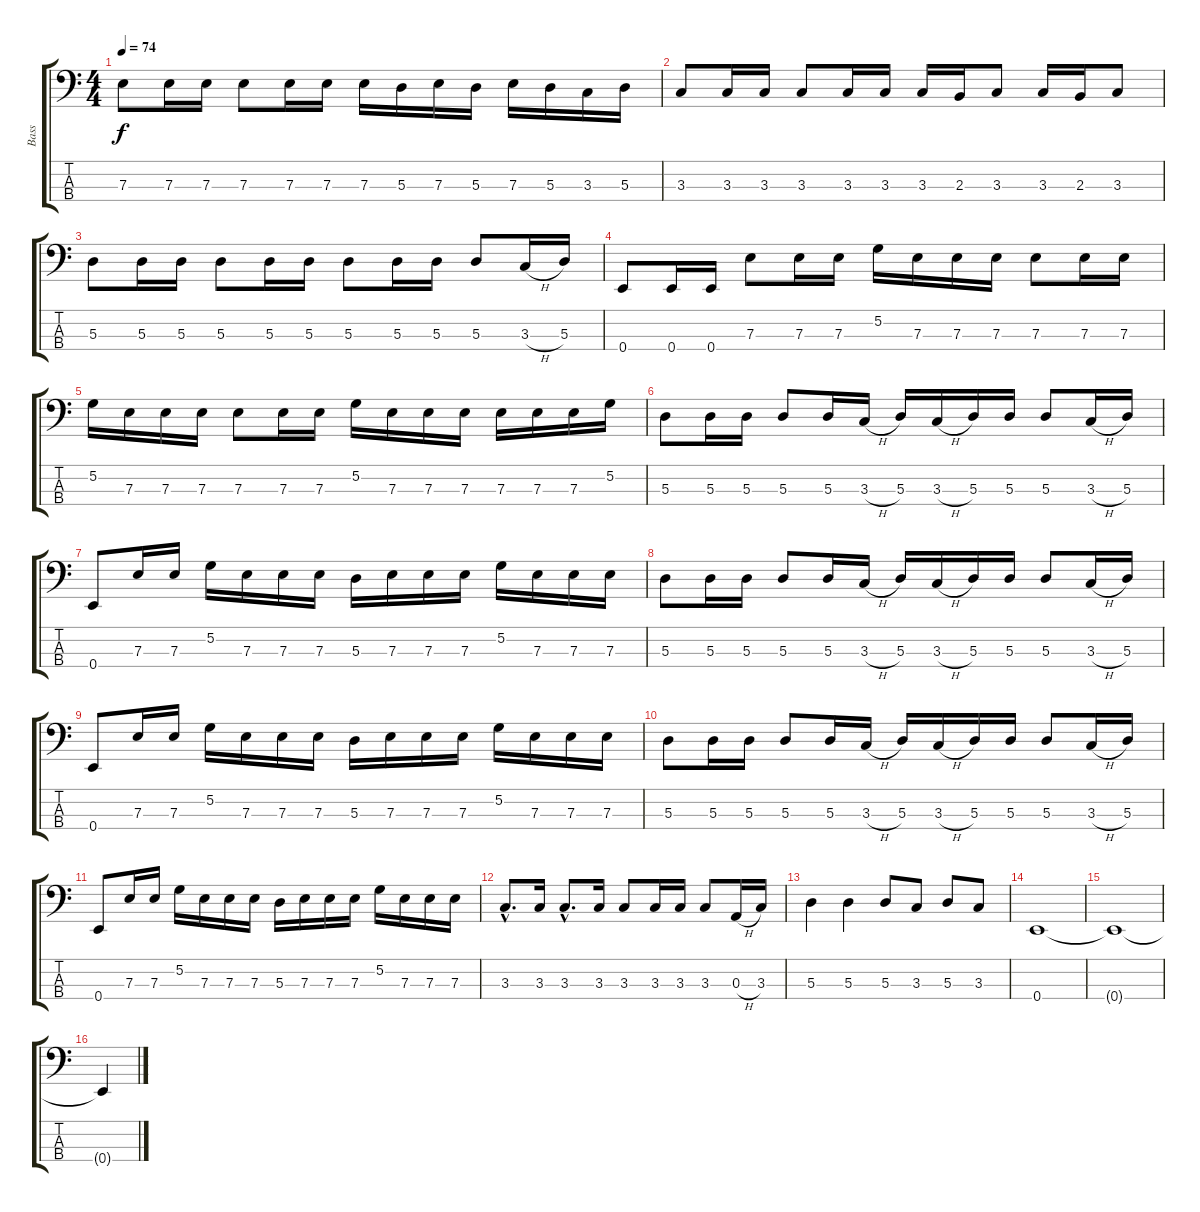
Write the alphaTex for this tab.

\track ("Bass" "Bass") {instrument electricbasspick}
\staff {score tabs}
\tuning (G2 D2 A1 E1) {hide}
\ts (4 4)
\tempo 74
\clef f4
\ks c
7.3.8{dy f} 7.3.16 7.3.16 7.3.8 7.3.16 7.3.16 7.3.16 5.3.16 7.3.16 5.3.16 7.3.16 5.3.16 3.3.16 5.3.16 |
3.3.8 3.3.16 3.3.16 3.3.8 3.3.16 3.3.16 3.3.16 2.3.16 3.3.8 3.3.16 2.3.16 3.3.8 |
5.3.8 5.3.16 5.3.16 5.3.8 5.3.16 5.3.16 5.3.8 5.3.16 5.3.16 5.3.8 3.3{h}.16 5.3.16 |
0.4.8 0.4.16 0.4.16 7.3.8 7.3.16 7.3.16 5.2.16 7.3.16 7.3.16 7.3.16 7.3.8 7.3.16 7.3.16 |
5.2.16 7.3.16 7.3.16 7.3.16 7.3.8 7.3.16 7.3.16 5.2.16 7.3.16 7.3.16 7.3.16 7.3.16 7.3.16 7.3.16 5.2.16 |
5.3.8 5.3.16 5.3.16 5.3.8 5.3.16 3.3{h}.16 5.3.16 3.3{h}.16 5.3.16 5.3.16 5.3.8 3.3{h}.16 5.3.16 |
0.4.8 7.3.16 7.3.16 5.2.16 7.3.16 7.3.16 7.3.16 5.3.16 7.3.16 7.3.16 7.3.16 5.2.16 7.3.16 7.3.16 7.3.16 |
5.3.8 5.3.16 5.3.16 5.3.8 5.3.16 3.3{h}.16 5.3.16 3.3{h}.16 5.3.16 5.3.16 5.3.8 3.3{h}.16 5.3.16 |
0.4.8 7.3.16 7.3.16 5.2.16 7.3.16 7.3.16 7.3.16 5.3.16 7.3.16 7.3.16 7.3.16 5.2.16 7.3.16 7.3.16 7.3.16 |
5.3.8 5.3.16 5.3.16 5.3.8 5.3.16 3.3{h}.16 5.3.16 3.3{h}.16 5.3.16 5.3.16 5.3.8 3.3{h}.16 5.3.16 |
0.4.8 7.3.16 7.3.16 5.2.16 7.3.16 7.3.16 7.3.16 5.3.16 7.3.16 7.3.16 7.3.16 5.2.16 7.3.16 7.3.16 7.3.16 |
3.3{hac}.8{d} 3.3.16 3.3{hac}.8{d} 3.3.16 3.3.8 3.3.16 3.3.16 3.3.8 0.3{h}.16 3.3.16 |
5.3.4 5.3.4 5.3.8 3.3.8 5.3.8 3.3.8 |
0.4.1 |
0.4{t}.1 |
0.4{t}.4
